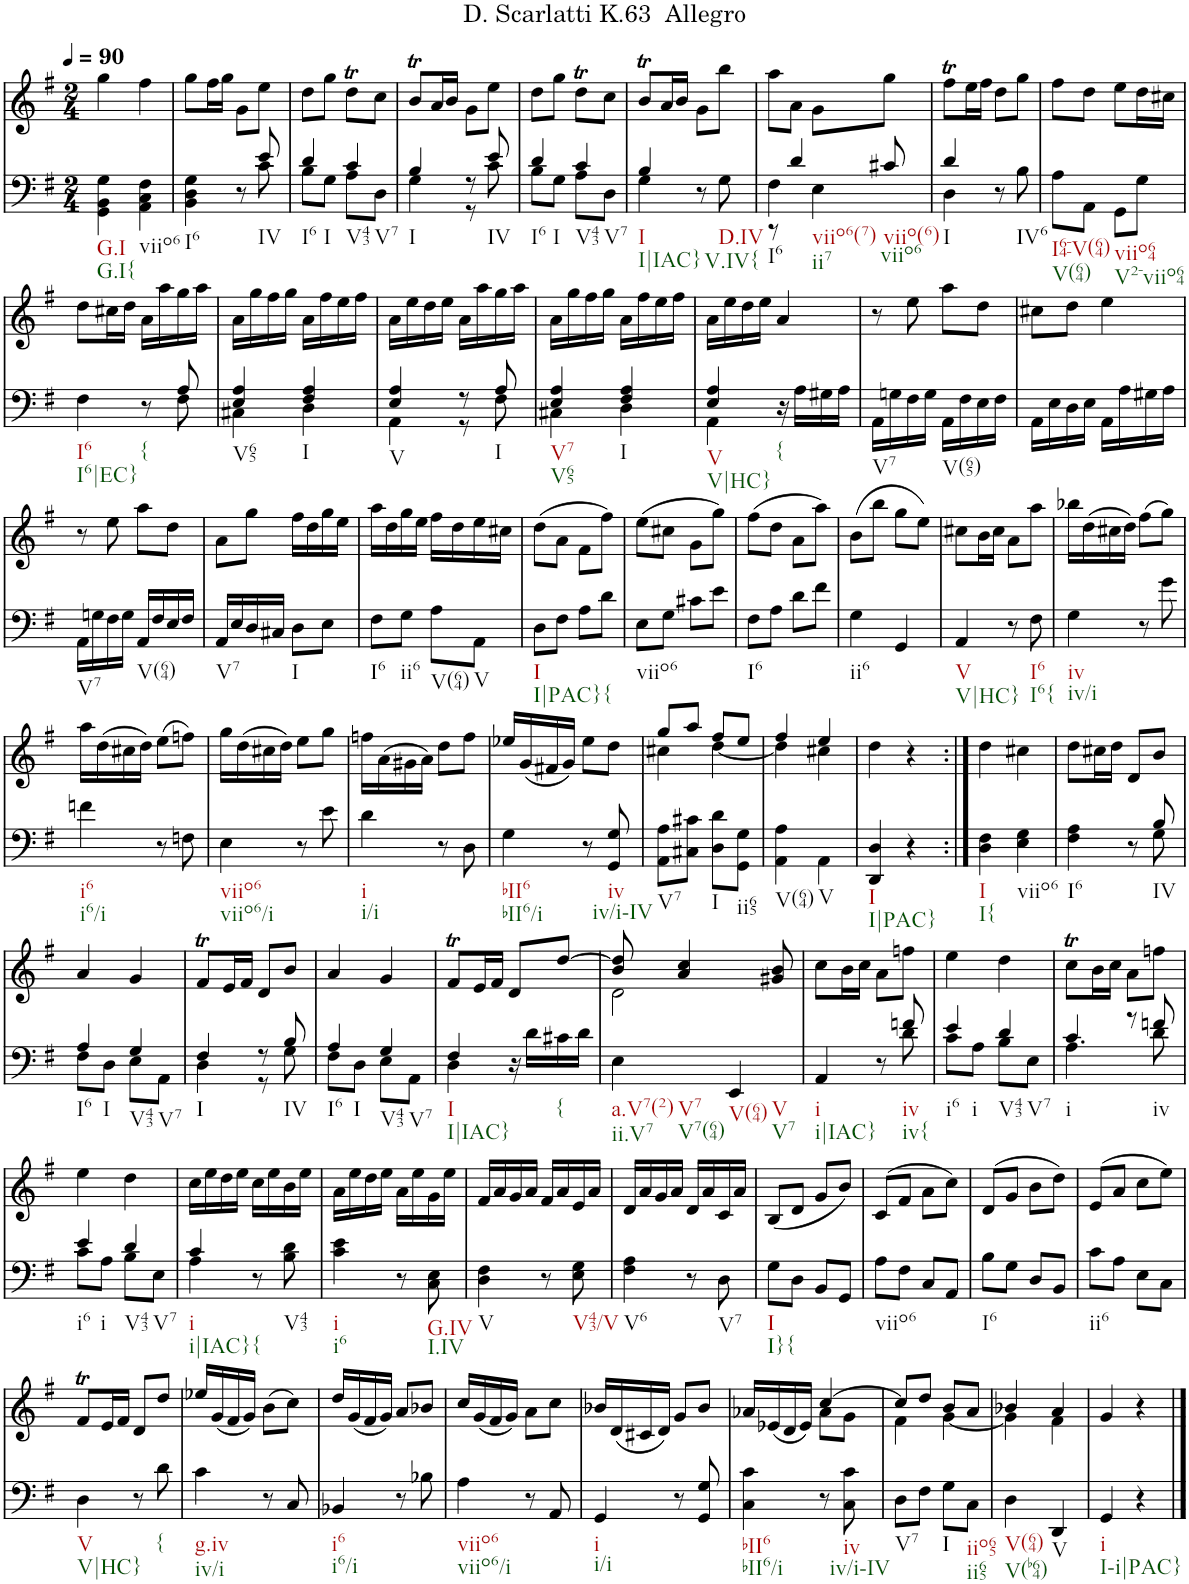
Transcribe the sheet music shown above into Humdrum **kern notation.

**kern	**kern
*part1	*part1
*staff2	*staff1
*I"Piano	*
*clefF4	*clefG2
*k[f#]	*k[f#]
*M2/4	*M2/4
*MM90	*MM90
=1	=1
!LO:TX:b:t=G.I	!
!LO:TX:b:t=G.I{	!
4GG\ 4BB\ 4G\	4gg\
!LO:TX:b:t=viio6	!
4AA\ 4C\ 4F#\	4ff#\
=2	=2
*^	*
!LO:TX:b:t=I6	!	!
4BB\ 4D\ 4G\	4.ryy	8gg\L
.	.	16ff#\L
.	.	16gg\JJ
8r	.	8g\L
!LO:TX:b:t=IV	!	!
8c\	8e/	8ee\J
=3	=3	=3
!LO:TX:b:t=I6	!	!
8B\L	4d/	8dd\L
!	!	!LO:TX:a:t=D. Scarlatti K.63  Allegro
!LO:TX:b:t=I	!	!
8G\J	.	8gg\J
!LO:TX:b:t=V43	!	!
8A\L	4c/	8ddT\L
!LO:TX:b:t=V7	!	!
8D\J	.	8cc\J
=4	=4	=4
!LO:TX:b:t=I	!	!
4G\	4B/	8bt/L
.	.	16a/L
.	.	16b/JJ
8r	8r	8g\L
!LO:TX:b:t=IV	!	!
8c\	8e/	8ee\J
=5	=5	=5
!LO:TX:b:t=I6	!	!
8B\L	4d/	8dd\L
!LO:TX:b:t=I	!	!
8G\J	.	8gg\J
!LO:TX:b:t=V43	!	!
8A\L	4c/	8ddT\L
!LO:TX:b:t=V7	!	!
8D\J	.	8cc\J
=6	=6	=6
!LO:TX:b:t=I	!	!
!LO:TX:b:t=I|IAC}	!	!
4G\	4B/	8bt/L
.	.	16a/L
.	.	16b/JJ
8r	4ryy	8g\L
!LO:TX:b:t=D.IV	!	!
!LO:TX:b:t=V.IV{	!	!
8G\	.	8bb\J
=7	=7	=7
!LO:TX:b:t=I6	!	!
4F#\	8r	8aa\L
.	4d/	8a\J
!LO:TX:b:t=viio6(7)	!	!
!LO:TX:b:t=ii7	!	!
!LO:TX:b:t=viio(6)	!	!
!LO:TX:b:t=viio6	!	!
4E\	.	8g\L
.	8c#X/	8gg\J
=8	=8	=8
!LO:TX:b:t=I	!	!
4D\	4d/	8ff#t\L
.	.	16ee\L
.	.	16ff#\JJ
8r	4ryy	8dd\L
!LO:TX:b:t=IV6	!	!
8B\	.	8gg\J
*v	*v	*
=9	=9
!LO:TX:b:t=I64-V(64)	!
!LO:TX:b:t=V(64)	!
8A\L	8ff#\L
8AA\J	8dd\J
!LO:TX:b:t=viio64	!
!LO:TX:b:t=V2-viio64	!
8GG\L	8ee\L
8G\J	16dd\L
.	16cc#X\JJ
!!LO:LB:g=z
=10	=10
*^	*
!LO:TX:b:t=I6	!	!
!LO:TX:b:t=I6|EC}	!	!
4F#\	4.ryy	8dd\L
.	.	16cc#X\L
.	.	16dd\JJ
!LO:TX:b:t={	!	!
8r	.	16a\LL
.	.	16aa\
8F#\	8A/	16gg\
.	.	16aa\JJ
=11	=11	=11
!LO:TX:b:t=V65	!	!
4C#X\	4E/ 4A/	16a\LL
.	.	16gg\
.	.	16ff#\
.	.	16gg\JJ
!LO:TX:b:t=I	!	!
4D\	4F#/ 4A/	16a\LL
.	.	16ff#\
.	.	16ee\
.	.	16ff#\JJ
=12	=12	=12
!LO:TX:b:t=V	!	!
4AA\	4E/ 4A/	16a\LL
.	.	16ee\
.	.	16dd\
.	.	16ee\JJ
8r	8r	16a\LL
.	.	16aa\
!LO:TX:b:t=I	!	!
8F#\	8A/	16gg\
.	.	16aa\JJ
=13	=13	=13
!LO:TX:b:t=V7	!	!
!LO:TX:b:t=V65	!	!
4C#X\	4E/ 4A/	16a\LL
.	.	16gg\
.	.	16ff#\
.	.	16gg\JJ
!LO:TX:b:t=I	!	!
4D\	4F#/ 4A/	16a\LL
.	.	16ff#\
.	.	16ee\
.	.	16ff#\JJ
=14	=14	=14
!LO:TX:b:t=V	!	!
!LO:TX:b:t=V|HC}	!	!
4AA\	4E/ 4A/	16a\LL
.	.	16ee\
.	.	16dd\
.	.	16ee\JJ
!LO:TX:b:t={	!	!
16r	4ryy	4a/
16A\LL	.	.
16G#X\	.	.
16A\JJ	.	.
*v	*v	*
=15	=15
!LO:TX:b:t=V7	!
16AA\LL	8r
16Gn\	.
16F#\	8ee\
16G\JJ	.
!LO:TX:b:t=V(65)	!
16AA\LL	8aa\L
16F#\	.
16E\	8dd\J
16F#\JJ	.
=16	=16
16AA\LL	8cc#X\L
16E\	.
16D\	8dd\J
16E\JJ	.
16AA\LL	4ee\
16A\	.
16G#X\	.
16A\JJ	.
!!LO:LB:g=z
=17	=17
!LO:TX:b:t=V7	!
16AA\LL	8r
16Gn\	.
16F#\	8ee\
16G\JJ	.
!LO:TX:b:t=V(64)	!
16AA/LL	8aa\L
16F#/	.
16E/	8dd\J
16F#/JJ	.
=18	=18
!LO:TX:b:t=V7	!
16AA/LL	8a\L
16E/	.
16D/	8gg\J
16C#X/JJ	.
!LO:TX:b:t=I	!
8D\L	16ff#\LL
.	16dd\
8E\J	16gg\
.	16ee\JJ
=19	=19
!LO:TX:b:t=I6	!
8F#\L	16aa\LL
.	16dd\
!LO:TX:b:t=ii6	!
8G\J	16gg\
.	16ee\JJ
!LO:TX:b:t=V(64)	!
8A\L	16ff#\LL
.	16dd\
!LO:TX:b:t=V	!
8AA\J	16ee\
.	16cc#X\JJ
=20	=20
!LO:TX:b:t=I	!
!LO:TX:b:t=I|PAC}{	!
8D\L	(8dd\L
8F#\J	8a\J
8A\L	8f#\L
8d\J	8ff#\J)
=21	=21
!LO:TX:b:t=viio6	!
8E\L	(8ee\L
8G\J	8cc#X\J
8c#X\L	8g\L
8e\J	8gg\J)
=22	=22
!LO:TX:b:t=I6	!
8F#\L	(8ff#\L
8A\J	8dd\J
8d\L	8a\L
8f#\J	8aa\J)
=23	=23
!LO:TX:b:t=ii6	!
4G\	(8b\L
.	8bb\J
4GG/	8gg\L
.	8ee\J)
=24	=24
!LO:TX:b:t=V	!
!LO:TX:b:t=V|HC}	!
4AA/	8cc#X\L
.	16b\L
.	16cc#\JJ
8r	8a\L
!LO:TX:b:t=I6	!
!LO:TX:b:t=I6{	!
8F#\	8aa\J
=25	=25
!LO:TX:b:t=iv	!
!LO:TX:b:t=iv/i	!
4G\	16bb-X\LL
.	(16dd\
.	16cc#X\
.	16dd\JJ)
8r	(8ff#\L
8g\	8gg\J)
!!LO:LB:g=z
=26	=26
!LO:TX:b:t=i6	!
!LO:TX:b:t=i6/i	!
4fn\	16aa\LL
.	(16dd\
.	16cc#X\
.	16dd\JJ)
8r	(8ee\L
8Fn\	8ffn\J)
=27	=27
!LO:TX:b:t=viio6	!
!LO:TX:b:t=viio6/i	!
4E\	16gg\LL
.	(16dd\
.	16cc#X\
.	16dd\JJ)
8r	8ee\L
8e\	8gg\J
=28	=28
!LO:TX:b:t=i	!
!LO:TX:b:t=i/i	!
4d\	16ffn\LL
.	(16a\
.	16g#X\
.	16a\JJ)
8r	8dd\L
8D\	8ff\J
=29	=29
!LO:TX:b:t=bII6	!
!LO:TX:b:t=bII6/i	!
4G\	16ee-X/LL
.	(16g/
.	16f#X/
.	16g/JJ)
8r	8ee-\L
!LO:TX:b:t=iv	!
!LO:TX:b:t=iv/i-IV	!
8GG/ 8G/	8dd\J
=30	=30
*	*^
!LO:TX:b:t=V7	!	!
8AA\ 8A\L	8gg/L	4cc#X\
8C#X\ 8c#X\J	8aa/J	.
!LO:TX:b:t=I	!	!
8D\ 8d\L	8ff#/L	[4dd\
!LO:TX:b:t=ii65	!	!
8GG\ 8G\J	8ee/J	.
=31	=31	=31
!LO:TX:b:t=V(64)	!	!
4AA\ 4A\	4ff#/	4dd\]
!LO:TX:b:t=V	!	!
4AA\	4ee/	4cc#X\
=32	=32	=32
!LO:TX:b:t=I	!	!
!LO:TX:b:t=I|PAC}	!	!
*	*v	*v
4DD/ 4D/	4dd\
4r	4r
=33:|!	=33:|!
!LO:TX:b:t=I	!
!LO:TX:b:t=I{	!
4D\ 4F#\	4dd\
!LO:TX:b:t=viio6	!
4E\ 4G\	4cc#X\
=34	=34
*^	*
!LO:TX:b:t=I6	!	!
4F#\ 4A\	4.ryy	8dd\L
.	.	16cc#X\L
.	.	16dd\JJ
8r	.	8d/L
!LO:TX:b:t=IV	!	!
8G\	8B/	8b/J
!!LO:LB:g=z
=35	=35	=35
!LO:TX:b:t=I6	!	!
8F#\L	4A/	4a/
!LO:TX:b:t=I	!	!
8D\J	.	.
!LO:TX:b:t=V43	!	!
8E\L	4G/	4g/
!LO:TX:b:t=V7	!	!
8AA\J	.	.
=36	=36	=36
!LO:TX:b:t=I	!	!
4D\	4F#/	8f#t/L
.	.	16e/L
.	.	16f#/JJ
8r	8r	8d/L
!LO:TX:b:t=IV	!	!
8G\	8B/	8b/J
=37	=37	=37
!LO:TX:b:t=I6	!	!
8F#\L	4A/	4a/
!LO:TX:b:t=I	!	!
8D\J	.	.
!LO:TX:b:t=V43	!	!
8E\L	4G/	4g/
!LO:TX:b:t=V7	!	!
8AA\J	.	.
=38	=38	=38
!LO:TX:b:t=I	!	!
!LO:TX:b:t=I|IAC}	!	!
4D\	4F#/	8f#t/L
.	.	16e/L
.	.	16f#/JJ
16r	4ryy	8d/L
16d\LL	.	.
!LO:TX:b:t={	!	!
16c#X\	.	[8dd/J
16d\JJ	.	.
*v	*v	*
=39	=39
*	*^
!LO:TX:b:t=a.V7(2)	!	!
!LO:TX:b:t=ii.V7	!	!
!LO:TX:b:t=V7	!	!
!LO:TX:b:t=V7(64)	!	!
4E\	8b/ 8dd/]	2d\
.	4a/ 4cc/	.
!LO:TX:b:t=V(64)	!	!
!LO:TX:b:t=V	!	!
!LO:TX:b:t=V7	!	!
4EE/	.	.
.	8g#X/ 8b/	.
*	*v	*v
=40	=40
*^	*
!LO:TX:b:t=i	!	!
!LO:TX:b:t=i|IAC}	!	!
4AA/	4.ryy	8cc\L
.	.	16b\L
.	.	16cc\JJ
8r	.	8a\L
!LO:TX:b:t=iv	!	!
!LO:TX:b:t=iv{	!	!
8d\	8fn/	8ffn\J
=41	=41	=41
!LO:TX:b:t=i6	!	!
8c\L	4e/	4ee\
!LO:TX:b:t=i	!	!
8A\J	.	.
!LO:TX:b:t=V43	!	!
8B\L	4d/	4dd\
!LO:TX:b:t=V7	!	!
8E\J	.	.
=42	=42	=42
!LO:TX:b:t=i	!	!
4A\	4.c/	8ccT\L
.	.	16b\L
.	.	16cc\JJ
8r	.	8a\L
!LO:TX:b:t=iv	!	!
8d\	8fn/	8ffn\J
!!LO:LB:g=z
=43	=43	=43
!LO:TX:b:t=i6	!	!
8c\L	4e/	4ee\
!LO:TX:b:t=i	!	!
8A\J	.	.
!LO:TX:b:t=V43	!	!
8B\L	4d/	4dd\
!LO:TX:b:t=V7	!	!
8E\J	.	.
=44	=44	=44
!LO:TX:b:t=i	!	!
!LO:TX:b:t=i|IAC}{	!	!
4A\	4c/	16cc\LL
.	.	16ee\
.	.	16dd\
.	.	16ee\JJ
8r	4ryy	16cc\LL
.	.	16ee\
!LO:TX:b:t=V43	!	!
8B\ 8d\	.	16b\
.	.	16ee\JJ
*v	*v	*
=45	=45
!LO:TX:b:t=i	!
!LO:TX:b:t=i6	!
4c\ 4e\	16a\LL
.	16ee\
.	16dd\
.	16ee\JJ
8r	16a\LL
.	16ee\
!LO:TX:b:t=G.IV	!
!LO:TX:b:t=I.IV	!
8C\ 8E\	16g\
.	16ee\JJ
=46	=46
!LO:TX:b:t=V	!
4D\ 4F#\	16f#/LL
.	16a/
.	16g/
.	16a/JJ
8r	16f#/LL
.	16a/
!LO:TX:b:t=V43/V	!
8E\ 8G\	16e/
.	16a/JJ
=47	=47
!LO:TX:b:t=V6	!
4F#\ 4A\	16d/LL
.	16a/
.	16g/
.	16a/JJ
8r	16d/LL
.	16a/
!LO:TX:b:t=V7	!
8D\	16c/
.	16a/JJ
=48	=48
!LO:TX:b:t=I	!
!LO:TX:b:t=I}{	!
8G\L	(8B/L
8D\J	8d/J
8BB/L	8g/L
8GG/J	8b/J)
=49	=49
!LO:TX:b:t=viio6	!
8A\L	(8c/L
8F#\J	8f#/J
8C/L	8a\L
8AA/J	8cc\J)
=50	=50
!LO:TX:b:t=I6	!
8B\L	(8d/L
8G\J	8g/J
8D/L	8b\L
8BB/J	8dd\J)
=51	=51
!LO:TX:b:t=ii6	!
8c\L	(8e/L
8A\J	8a/J
8E\L	8cc\L
8C\J	8ee\J)
!!LO:LB:g=z
=52	=52
!LO:TX:b:t=V	!
!LO:TX:b:t=V|HC}	!
4D\	8f#t/L
.	16e/L
.	16f#/JJ
8r	8d/L
!LO:TX:b:t={	!
8d\	8dd/J
=53	=53
!LO:TX:b:t=g.iv	!
!LO:TX:b:t=iv/i	!
4c\	16ee-X/LL
.	(16g/
.	16f#/
.	16g/JJ)
8r	(8b\L
8C/	8cc\J)
=54	=54
!LO:TX:b:t=i6	!
!LO:TX:b:t=i6/i	!
4BB-X/	16dd/LL
.	(16g/
.	16f#/
.	16g/JJ)
8r	8a/L
8B-X\	8b-X/J
=55	=55
!LO:TX:b:t=viio6	!
!LO:TX:b:t=viio6/i	!
4A\	16cc/LL
.	(16g/
.	16f#/
.	16g/JJ)
8r	8a\L
8AA/	8cc\J
=56	=56
!LO:TX:b:t=i	!
!LO:TX:b:t=i/i	!
4GG/	16b-X/LL
.	(16d/
.	16c#X/
.	16d/JJ)
8r	8g/L
8GG/ 8G/	8b-/J
=57	=57
*	*^
!LO:TX:b:t=bII6	!	!
!LO:TX:b:t=bII6/i	!	!
4C\ 4c\	16a-X/LL	4ryy
.	(16e-X/	.
.	16d/	.
.	16e-/JJ)	.
8r	[4cc/	8a-\L
!LO:TX:b:t=iv	!	!
!LO:TX:b:t=iv/i-IV	!	!
8C\ 8c\	.	8g\J
=58	=58	=58
!LO:TX:b:t=V7	!	!
8D\L	8cc/L]	4f#\
8F#\J	8dd/J	.
!LO:TX:b:t=I	!	!
8G\L	8b/L	[4g\
!LO:TX:b:t=iio65	!	!
!LO:TX:b:t=ii65	!	!
8C\J	8a/J	.
=59	=59	=59
!LO:TX:b:t=V(64)	!	!
!LO:TX:b:t=V(b64)	!	!
4D\	4b-X/	4g\]
!LO:TX:b:t=V	!	!
4DD/	4a/	4f#\
=60	=60	=60
!LO:TX:b:t=i	!	!
!LO:TX:b:t=I-i|PAC}	!	!
*	*v	*v
4GG/	4g/
4r	4r
==	==
*-	*-
